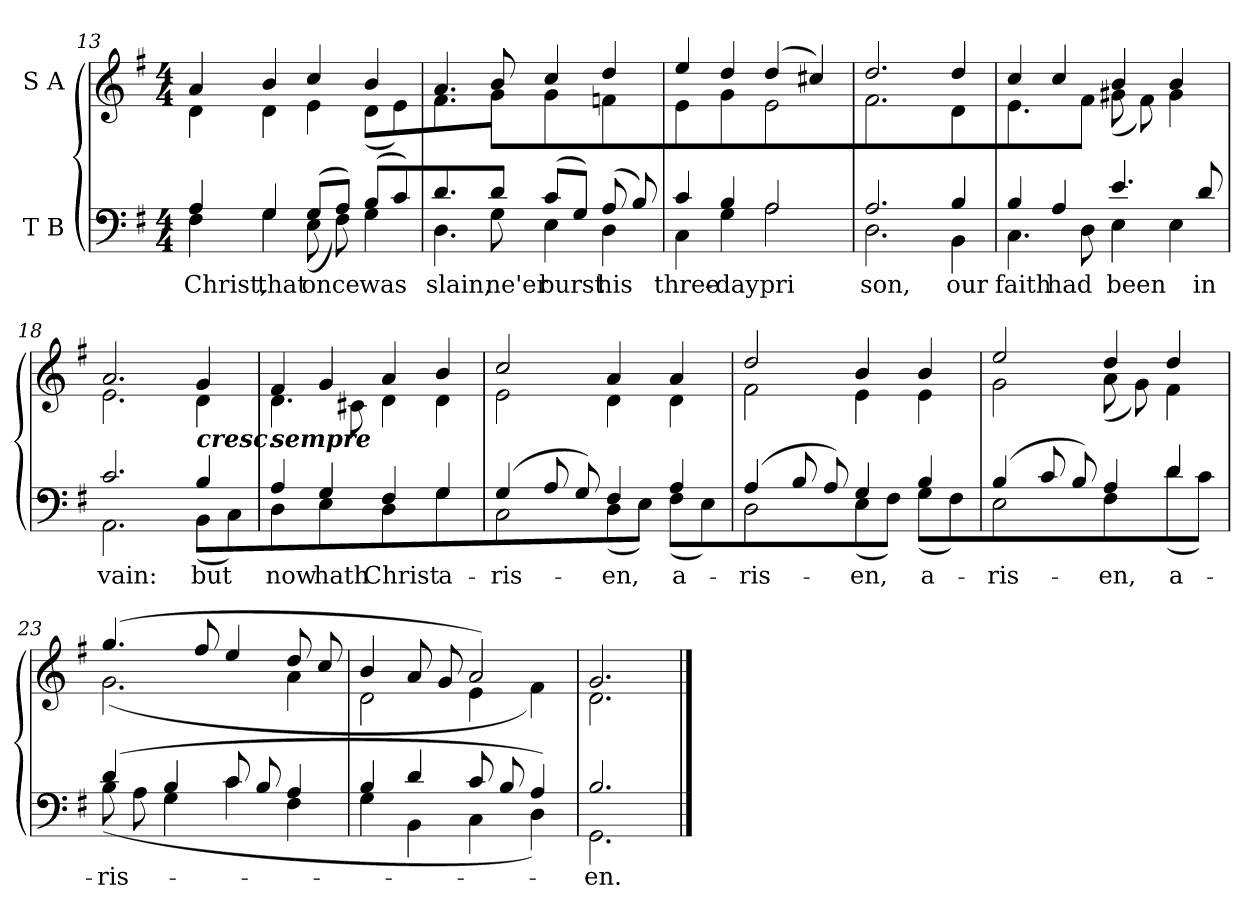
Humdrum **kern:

**kern	**text	**kern
*part2	*part2	*part1
*staff2	*staff2	*staff1
*I"T B	*	*I"S A
*clefF4	*	*clefG2
*k[f#]	*	*k[f#]
*G:	*	*G:
*M4/4	*	*M4/4
=13	=13	=13
!	!LO:LY:a	!
*^	*	*^
4A/	4F#\	Christ,	4a/	4d\
!	!	!LO:LY:a	!	!
4G/	4G\	that	4b/	4d\
!	!	!LO:LY:a	!	!
(>8G/L	(<8E\	once	4cc/	4e\
8A/J)	8F#\)	.	.	.
!	!	!LO:LY:a	!	!
(>8B/L	4G\	was	4b/	(<8d\L
8c/)	.	.	.	8e\)
=14	=14	=14	=14	=14
!	!	!LO:LY:a	!	!
4.d/	4.D\	slain,	4.a/	4.f#\
!	!	!LO:LY:a	!	!
8d/J	8G\	ne'er	8b/J	8g\L
!	!	!LO:LY:a	!	!
(>8c/L	4E\	burst	4cc/	4g\
8G/J)	.	.	.	.
!	!	!LO:LY:a	!	!
(>8A/L	4D\	his	4dd/	4fn\
8B/)	.	.	.	.
=15	=15	=15	=15	=15
!	!	!LO:LY:a	!	!
4c/	4C\	three-	4ee/	4e\
!	!	!LO:LY:a	!	!
4B/	4G\	-day	4dd/	4g\
!	!	!LO:LY:a	!	!
2A/	2A\	pri-_	(>4dd/	2e\
.	.	.	4cc#X/)	.
=16	=16	=16	=16	=16
!	!	!LO:LY:a	!	!
2.A/	2.D\	son,	2.dd/	2.f#\
!	!	!LO:LY:a	!	!
4B/	4BB\	our	4dd/	4d\
=17	=17	=17	=17	=17
!	!	!LO:LY:a	!	!
4B/	4.C\	faith	4cc/	4.e\
!	!	!LO:LY:a	!	!
4A/	.	had	4cc/	.
.	8D\	.	.	8f#\J
!	!	!LO:LY:a	!	!
4.e/	4E\	been	4b/	(<8g#X\L
.	.	.	.	8f#\)
.	4E\	.	4b/	4g#\
!	!	!LO:LY:a	!	!
8d/	.	in	.	.
!!LO:LB:g=z	!!
=18	=18	=18	=18	=18
!	!	!LO:LY:a	!	!
2.c/	2.AA\	vain:	2.a/	2.e\
!	!	!	!LO:TX:b:Bi:t=cresc.	!
!	!	!LO:LY:a	!	!
4B/	(<8BB\L	but	4g/	4d\
.	8C\)	.	.	.
=19	=19	=19	=19	=19
!	!	!	!LO:TX:b:Bi:t=sempre	!
!	!	!LO:LY:a	!	!
4A/	4D\	now	4f#/	4.d\
!	!	!LO:LY:a	!	!
4G/	4E\	hath	4g/	.
.	.	.	.	8c#X\L
!	!	!LO:LY:a	!	!
4F#/	4D\	Christ	4a/	4d\
!	!	!LO:LY:a	!	!
4G/	4G\	a-	4b/	4d\
=20	=20	=20	=20	=20
!	!	!LO:LY:a	!	!
(>4G/	2C\	-ris-	2cc/	2e\
8A/	.	.	.	.
8G/)	.	.	.	.
!	!	!LO:LY:a	!	!
4F#/	(<8D\	en,	4a/	4d\
.	8E\J)	.	.	.
!	!	!LO:LY:a	!	!
4A/	(<8F#\L	a-	4a/	4d\
.	8E\)	.	.	.
=21	=21	=21	=21	=21
!	!	!LO:LY:a	!	!
(>4A/	2D\	-ris-	2dd/	2f#\
8B/	.	.	.	.
8A/)	.	.	.	.
!	!	!LO:LY:a	!	!
4G/	(<8E\	en,	4b/	4e\
.	8F#\J)	.	.	.
!	!	!LO:LY:a	!	!
4B/	(<8G\L	a-	4b/	4e\
.	8F#\)	.	.	.
=22	=22	=22	=22	=22
!	!	!LO:LY:a	!	!
(>4B/	2E\	-ris-	2ee/	2g\
8c/	.	.	.	.
8B/)	.	.	.	.
!	!	!LO:LY:a	!	!
4A/	4F#\	en,	4dd/	(<8a\
.	.	.	.	8g\)
!	!	!LO:LY:a	!	!
4d/	(<8d\	a-	4dd/	4f#\
.	8c\J)	.	.	.
=23	=23	=23	=23	=23
!	!	!LO:LY:a	!	!
(>4d/	(<8B\	-ris-	(>4.gg/	(<2.g\
.	8A\	.	.	.
4B/	4G\	.	.	.
.	.	.	8ff#/	.
8c/L	4c\	.	4ee/	.
8B/	.	.	.	.
4A/	4F#\	.	8dd/	4a\
.	.	.	8cc/	.
=24	=24	=24	=24	=24
4B/	4G\	.	4b/	2d\
4d/	4BB\	.	8a/	.
.	.	.	8g/	.
8c/	4C\	.	2a/)	4e\
8B/	.	.	.	.
4A/)	4D\)	.	.	4f#\)
=25	=25	=25	=25	=25
!	!	!LO:LY:a	!	!
2.B/	2.GG\	en.	2.g/	2.d\
*v	*v	*	*	*
*	*	*v	*v
==	==	==
*-	*-	*-
